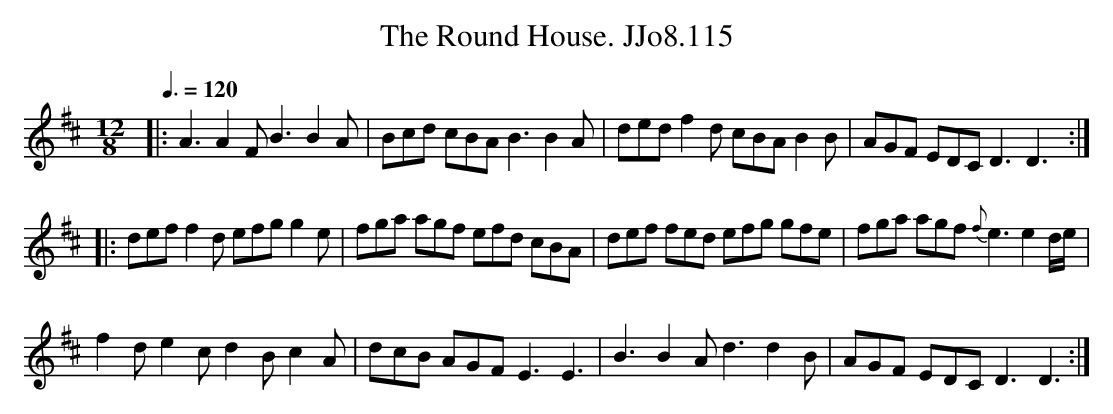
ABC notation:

X:1
T:Round House. JJo8.115, The
M:12/8
L:1/8
Q:3/8=120
K:D
|:A3A2FB3B2A|Bcd cBAB3B2A|dedf2d cBAB2B|AGF EDCD3D3:|
|:deff2d efgg2e|fga agf efd cBA|def fed efg gfe|fga agf{f}e3e2d/e/|
f2de2cd2Bc2A|dcB AGFE3E3|B3B2Ad3d2B|AGF EDCD3D3:|
